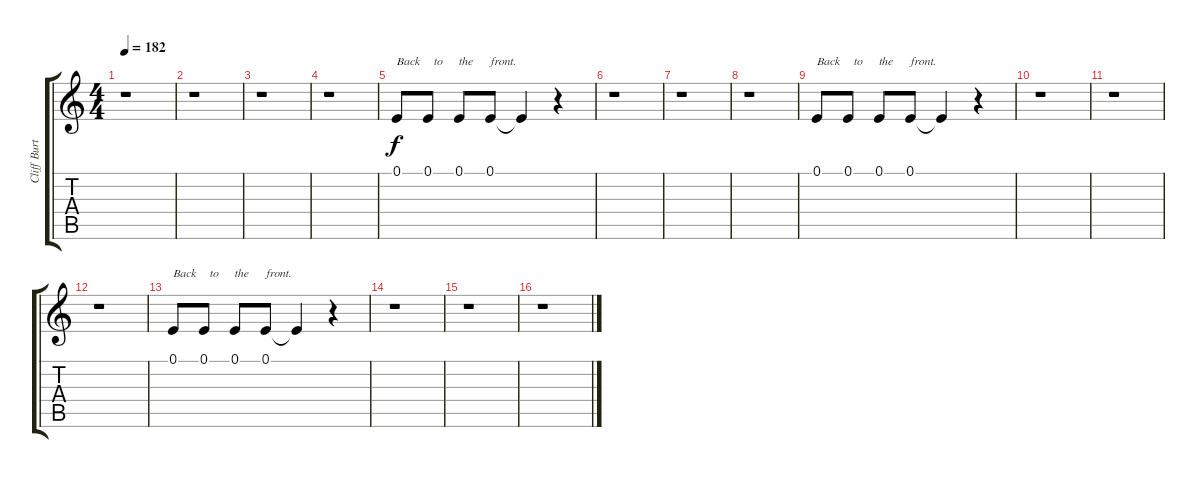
\track ("Cliff Burton (Backing Vocals)" "Cliff Burt") {instrument tenorsax}
\staff {score tabs}
\tuning (E4 B3 G3 D3 A2 E2) {hide}
\ts (4 4)
\tempo 182
\clef g2
\ks c
r.1{dy f} |
r.1 |
r.1 |
r.1 |
0.1.8{txt "Back"} 0.1.8{txt "  to "} 0.1.8{txt "the"} 0.1.8{txt "front."} 0.1{t}.4 r.4 |
r.1 |
r.1 |
r.1 |
0.1.8{txt "Back"} 0.1.8{txt "  to "} 0.1.8{txt "the"} 0.1.8{txt "front."} 0.1{t}.4 r.4 |
r.1 |
r.1 |
r.1 |
0.1.8{txt "Back"} 0.1.8{txt "  to "} 0.1.8{txt "the"} 0.1.8{txt "front."} 0.1{t}.4 r.4 |
r.1 |
r.1 |
r.1
